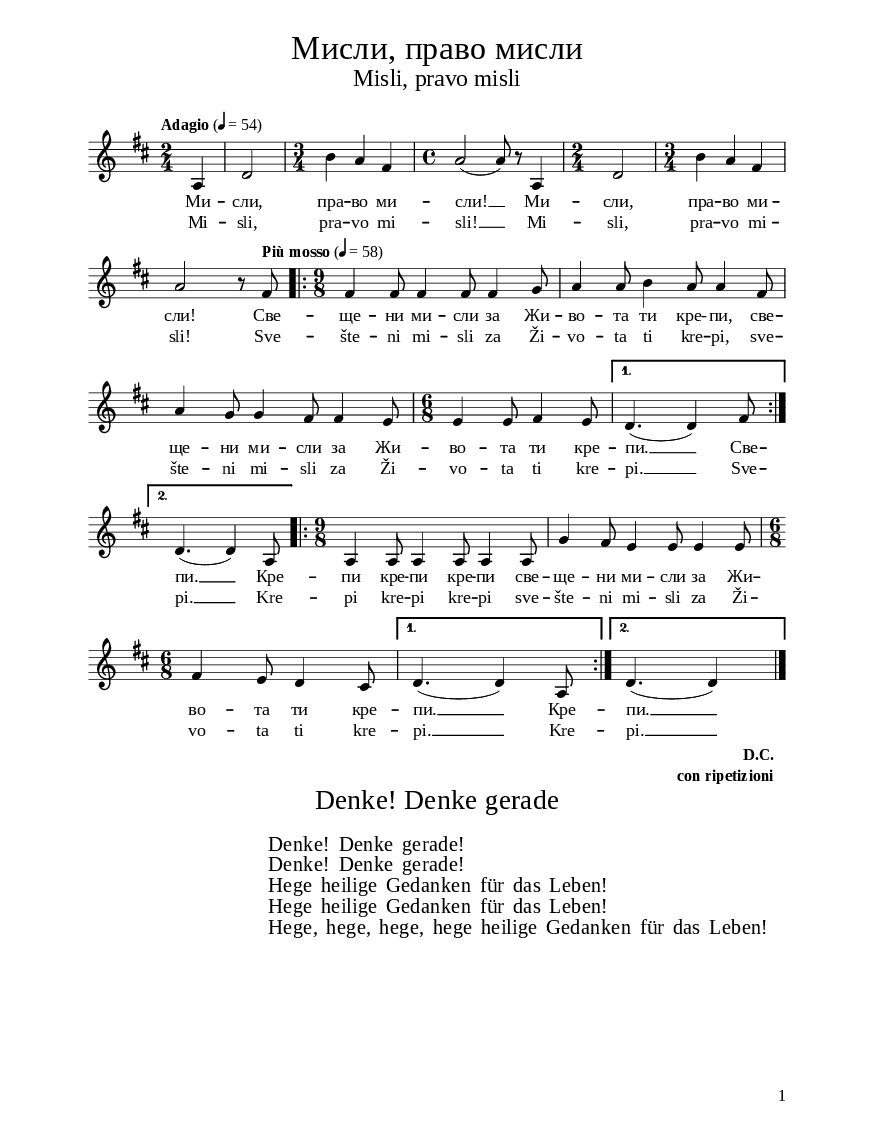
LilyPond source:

\version "2.24.1"

% include paper part and global functions
\include "include/globals.ily"

\bookpart {
  \label #'ref093
  \tocItem \markup "Мисли, право мисли – Misli, pravo misli"
  \include "include/bookpart-paper.ily"
  \score {
    \include "include/score-layout.ily"

  
  \new Voice \absolute  {
    \clef treble
    \key d \major
    \time 2/4 
      \tempoFunc "Adagio" 4 "54"

      \partial 4
      \autoBeamOff

      a4 | d'2 | \time 3/4 b'4 a' fis' | \time 4/4 a'2 ( a'8 ) r8 a4 | \time 2/4 d'2 | \time 3/4 b'4 a'4 fis'4 \break

      a'2 r8

      \tempoFunc "Più mosso" 4 "58"
      fis'8 | \repeat volta 2 {
        \time 9/8 fis'4 fis'8 fis'4 fis'8 fis'4 g'8 | a'4 a'8 b'4 a'8 a'4 fis'8 | \break

        a'4 g'8 g'4 fis'8 fis'4 e'8 | \time 6/8 e'4 e'8 fis'4 e'8 |
      } \alternative {
        {d'4. (d'4 ) fis'8 \break}
        {d'4. (d'4) a8 }
      } \repeat volta 2 {
        \time 9/8 a4 a8 a4 a8 a4 a8 | g'4 fis'8 e'4 e'8 e'4 e'8 | \break

        \time 6/8  fis'4 e'8 d'4 cis'8 |
      } \alternative { { d'4. ( d'4 ) a8 } { d'4. ( d'4 ) } } \bar "|."

    }

    \addlyrics {
      Ми -- сли, пра -- во ми -- сли! __  Ми -- сли, пра -- во ми -- сли!

      Све -- ще -- ни ми -- сли за Жи -- во -- та ти "кре-" -- пи, све -- ще -- ни ми -- сли за Жи -- во -- та ти кре -- пи. __ Све -- пи. __  Кре -- пи кре -- пи

      кре -- пи све -- ще -- ни ми -- сли за Жи -- во -- та ти кре -- пи. __  Кре -- пи. __ 
    }

   \addlyrics {
      Mi -- sli, pra -- vo mi -- sli! __  Mi -- sli, pra -- vo mi -- sli!

      Sve -- šte -- ni mi -- sli za Ži -- vo -- ta ti kre -- pi, sve -- šte -- ni mi -- sli za Ži -- vo -- ta ti kre -- pi. __ Sve -- pi. __  Kre -- pi kre -- pi

      kre -- pi sve -- šte -- ni mi -- sli za Ži -- vo -- ta ti kre -- pi. __  Kre -- pi. __ 
    }


    \header {
      title = \titleFunc "Мисли, право мисли" "Misli, pravo misli"
    }

    \midi{}

  } % score
 
  \markup \dc-two "D.C.""con ripetizioni"
  

  % include foreign translation(s) of the song
  \version "2.24.2"

\markup \fill-line { \fontsize #deTitleFontSize "Denke! Denke gerade" }
\markup \null
\markup \null
\markup \fontsize #deCoupletFontSize {
  \hspace #16
  \override #`(baseline-skip . ,deCoupletBaselineSkip)

  \column {
    \line { " " Denke! Denke gerade! }
    \line { " " Denke! Denke gerade! }
    \line { " " Hege heilige Gedanken für das Leben!}
    \line { " " Hege heilige Gedanken für das Leben!}
    \line { " " Hege, hege, hege, hege heilige Gedanken für das Leben!}


  }


}


} % bookpart
